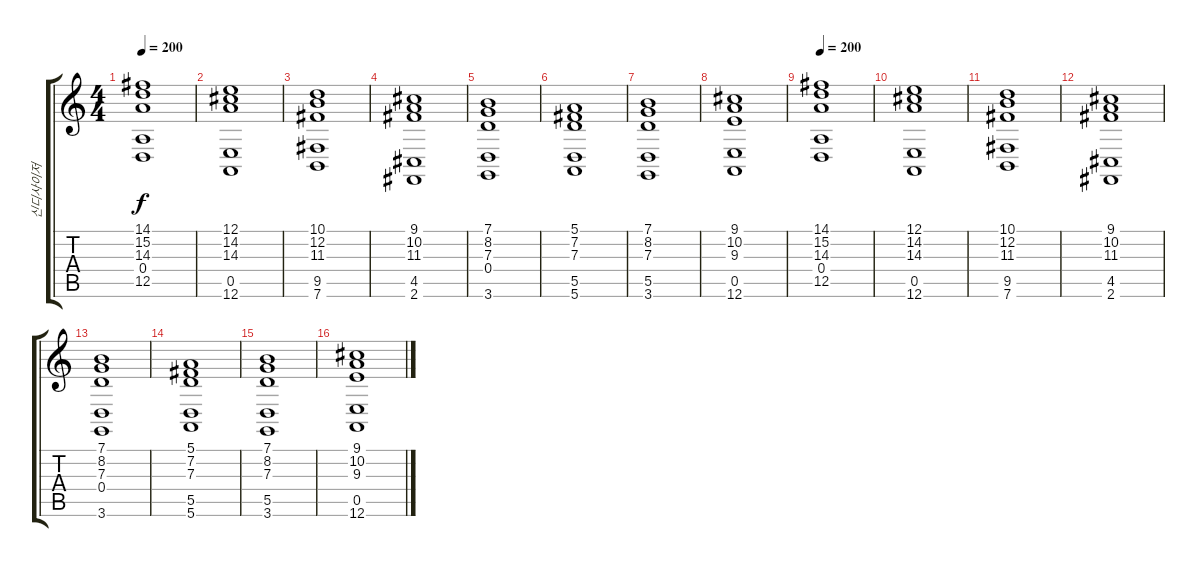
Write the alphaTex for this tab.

\track ("신디사이저" "신디사이저") {instrument stringensemble1}
\staff {score tabs}
\tuning (E4 B3 G3 D3 A2 E2) {hide}
\ts (4 4)
\tempo 200
\clef g2
\ks c
(14.1 15.2 14.3 0.4 12.5).1{dy f} |
(12.1 14.2 14.3 0.5 12.6).1 |
(10.1 12.2 11.3 9.5 7.6).1 |
(9.1 10.2 11.3 4.5 2.6).1 |
(7.1 8.2 7.3 0.4 3.6).1 |
(5.1 7.2 7.3 5.5 5.6).1 |
(7.1 8.2 7.3 5.5 3.6).1 |
(9.1 10.2 9.3 0.5 12.6).1 |
\tempo 200
(14.1 15.2 14.3 0.4 12.5).1 |
(12.1 14.2 14.3 0.5 12.6).1 |
(10.1 12.2 11.3 9.5 7.6).1 |
(9.1 10.2 11.3 4.5 2.6).1 |
(7.1 8.2 7.3 0.4 3.6).1 |
(5.1 7.2 7.3 5.5 5.6).1 |
(7.1 8.2 7.3 5.5 3.6).1 |
(9.1 10.2 9.3 0.5 12.6).1
